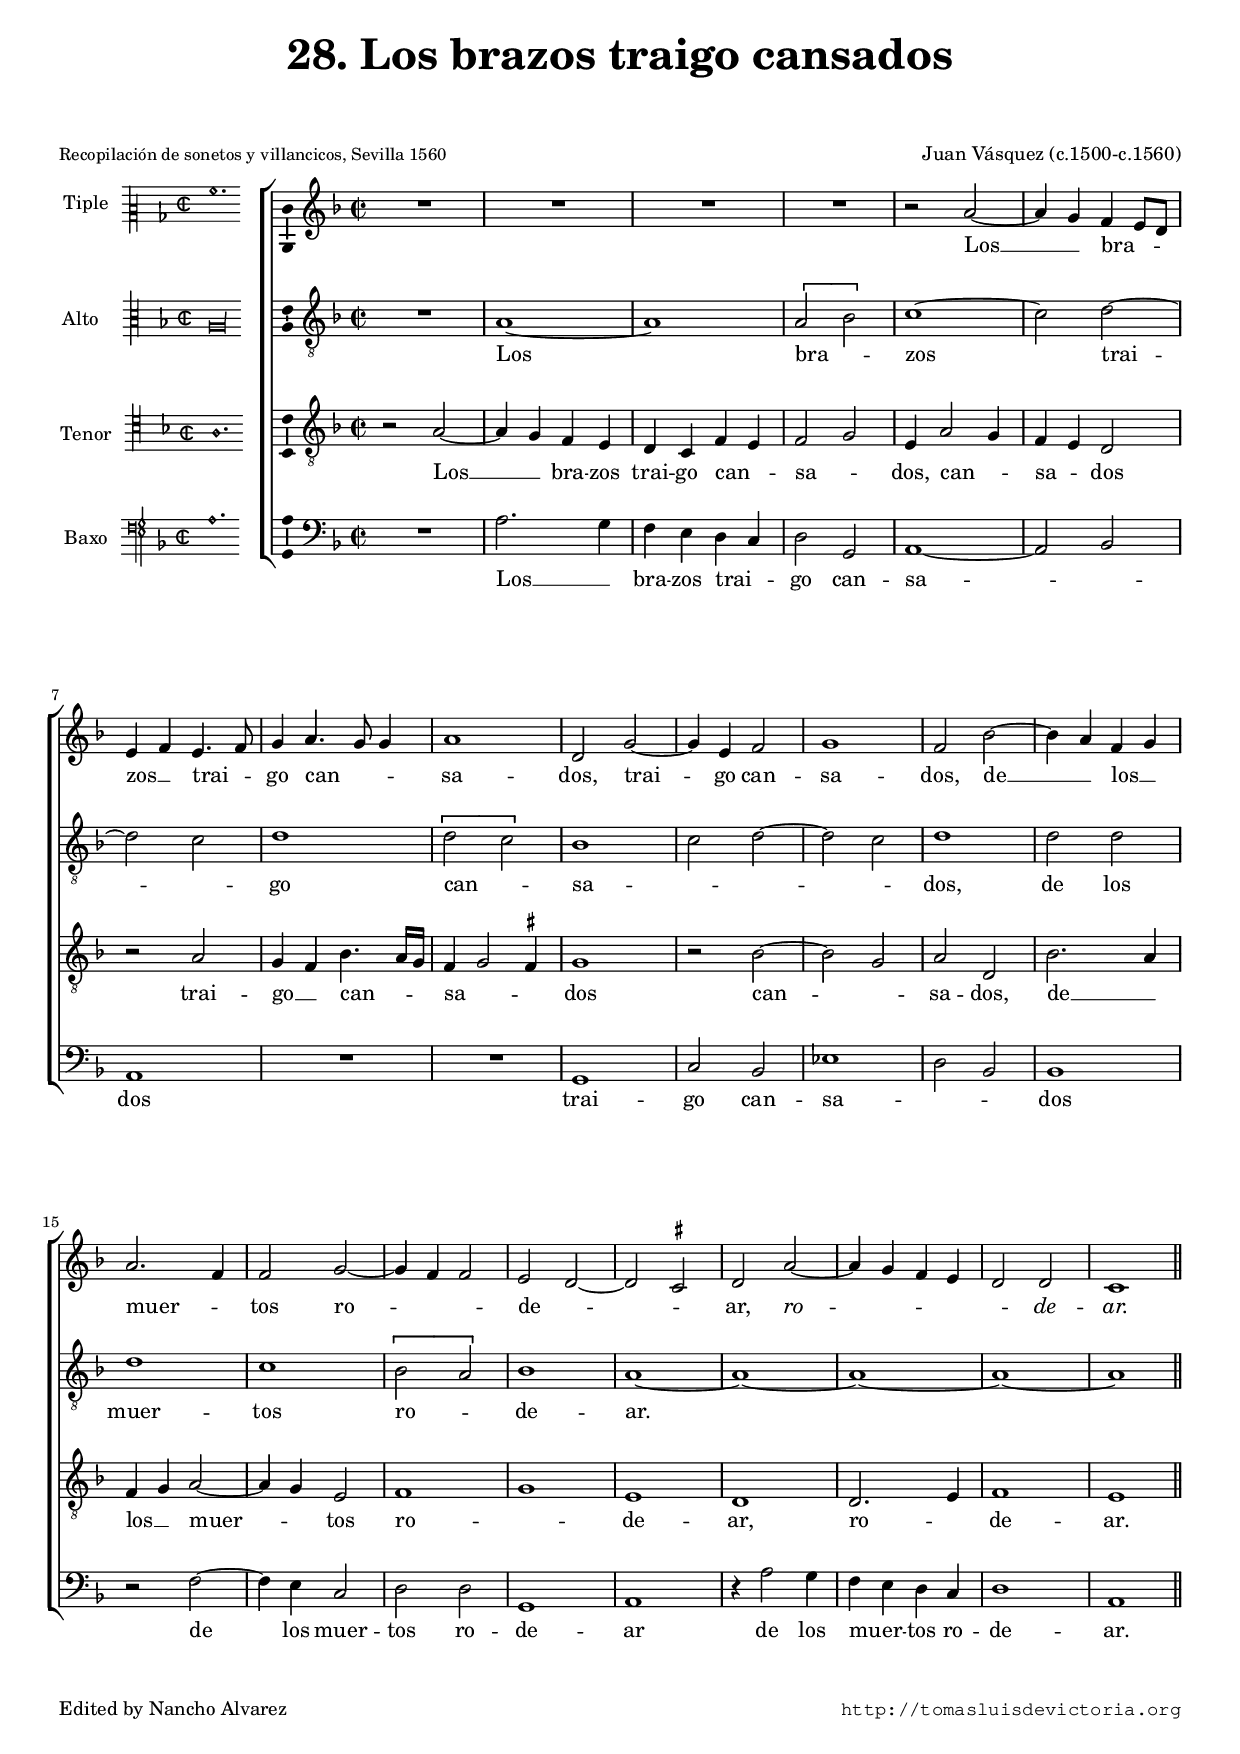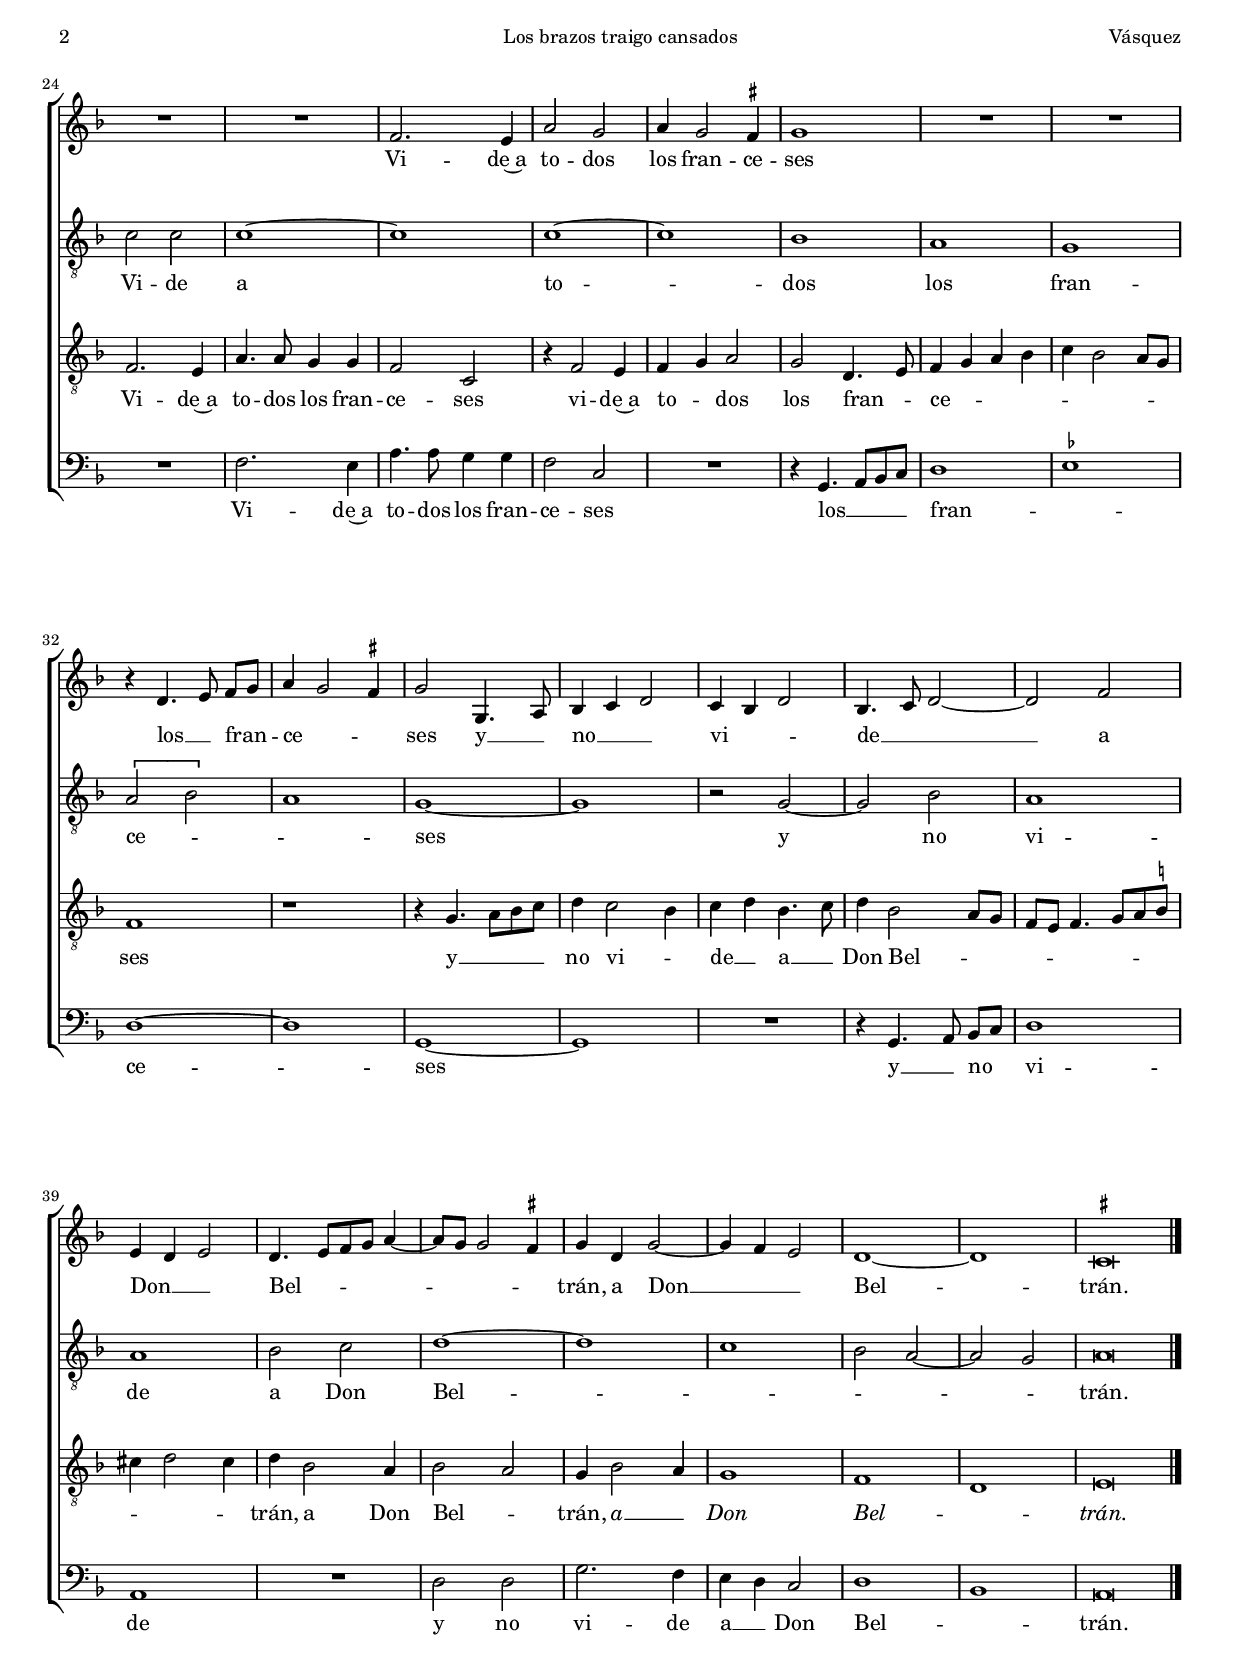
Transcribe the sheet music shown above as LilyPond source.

\version "2.18.0"

#(set-default-paper-size "a4")
#(set-global-staff-size 16.6)
#(ly:set-option 'point-and-click #f)
%mobile -s15.5 -i3.4

italicas=\override LyricText.font-shape = #'italic
rectas=\override LyricText.font-shape = #'upright
ss=\once \set suggestAccidentals = ##t
incipitwidth = 20
mtempo={\tempo 4 = 108}
mtempob={\tempo 4 = 54}

htitle="Los brazos traigo cansados"
hcomposer="Vásquez"

\header {
	title=\markup{\fontsize #3 "28. Los brazos traigo cansados"}
	%subtitle=\markup{""}
	subsubtitle=\markup{\null \vspace #2 }
        composer = \markup{"Juan Vásquez (c.1500-c.1560)"}
        pdfauthor=\composer
        %opus="(-)"
	poet=\markup{\smaller "Recopilación de sonetos y villancicos, Sevilla 1560"} 
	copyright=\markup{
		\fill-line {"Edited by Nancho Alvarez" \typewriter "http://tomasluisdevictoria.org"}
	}
%	tagline=""
}

global={\key f \major \time 2/2 \skip 1*23
        \bar "||" \break
        \skip 1*23
        \bar "|."
}


cantus=\relative c''{
	R1*4
	r2 a ~
	a4 g f e8[ d]
	e4 f e4. f8
	g4 a4. g8 g4
	a1
	d,2 g ~
	g4 e f2
	g1
	f2 bes ~
	bes4 a f g
	a2. f4
	f2 g ~
	g4 f f2
	e d ~
	d \ss cis
	d2 a' ~
	a4 g f e 
	d2 d
	c1
	R1*2
	f2. e4
	a2 g
	a4 g2 \ss fis4
	g1
	R1*2
	r4 d4. e8 f[ g]
	a4 g2 \ss fis4
	g2 g,4. a8
	bes4 c d2
	c4 bes d2
	bes4. c8 d2 ~
	d f
	e4 d e2
	d4. e8[ f g] a4 ~
	a8[ g] g2 \ss fis4
	g4 d g2 ~
	g4 f e2
	d1 ~
	d
	\ss cis\breve*1/2
}

altus=\relative c'{
	R1
	a1 ~
	a
	\[a2 bes\]
	c1 ~
	c2 d ~
	d2 c
	d1
	\[d2 c\]
	bes1
	c2 d ~
	d c
	d1
	d2 d
	d1
	c
	\[bes2 a\]
	bes1
	a1 ~
	a ~
	a ~
	a ~
	a
	c2 c
	c1 ~
	c 
	c ~
	c
	bes1
	a
	g
	\[a2 bes\]
	a1
	g ~
	g 
	r2 g ~
	g bes
	a1
	a
	bes2 c
	d1 ~
	d
	c
	bes2 a2 ~
	a g
	a\breve*1/2
}

tenor=\relative c'{
	r2 a ~
	a4 g f e
	d c f e
	f2 g
	e4 a2 g4
	f e d2
	r2 a'
	g4 f bes4. a16[ g]
	f4 g2 \ss fis4
	g1
	r2 bes ~
	bes g
	a d,
	bes'2. a4
	f4 g a2 ~
	a4 g e2
	f1
	g
	e
	d
	d2. e4
	f1
	e
	f2. e4
	a4. a8 g4 g
	f2 c
	r4 f2 e4
	f g a2
	g2 d4. e8
	f4 g a bes
	c4 bes2 a8[ g]
	f1
	r1
	r4 g4. a8[ bes c]
	d4 c2 bes4
	c d bes4. c8
	d4 bes2 a8[ g]
	f[ e] f4. g8[ a \ss b]
	cis4 d2 cis4
	d4 bes2 a4
	bes2 a
	g4 bes2 a4
	g1
	f
	d
	e\breve*1/2
}

bassus=\relative c'{
	R1 % no está en el original
	a2. g4
	f e d c
	d2 g,
	a1 ~
	a2 bes
	a1
	R1*2
	g1 
	c2 bes
	ees1
	d2 bes
	bes1
	r2 f' ~
	f4 e c2
	d d
	g,1
	a
	r4 a'2 g4
	f e d c
	d1
	a
	R1
	f'2. e4
	a4. a8 g4 g
	f2 c
	R1
	r4 g4. a8[ bes c]
	d1
	\ss ees
	d1 ~
	d
	g, ~
	g
	R1
	r4 g4. a8 bes[ c]
	d1
	a
	R1
	d2 d
	g2. f4
	e d c2
	d1
	bes
	a\breve*1/2
}

textocantus=\lyricmode{
Los __ _ bra -- _ zos __ _ trai -- _ go can -- _ _ sa -- dos,
trai -- go can -- sa -- dos,
de __ _ los __ _ muer -- _ tos ro -- _ _ de -- _ _ ar,
\italicas
ro -- _ _ _ _ de -- ar.
\rectas
Vi -- de~a to -- dos los fran -- ce -- ses
los __ _ fran -- ce -- _ _ ses
y __ _ no __ _ _ vi -- _ _ de __ _ _ a
Don __ _ _ Bel -- _ _ _ _ trán,
a Don __ _ _ Bel -- trán.
}

textoaltus=\lyricmode{
Los bra -- _ zos trai -- _ go can -- _ sa -- _ _ _ dos,
de los muer -- tos ro -- _ de -- ar.
Vi -- de a to -- dos los fran -- ce -- _ _ ses
y no vi -- de a Don Bel -- _ _ _ _ trán.
}

textotenor=\lyricmode{
Los __ _ bra -- zos trai -- go can -- _ sa -- _ dos,
can -- _ sa -- _ dos
trai -- go __ _ can -- _ sa -- _ _ dos
can -- _ sa -- dos,
de __ _ los __ _ muer -- _ tos ro -- _ de -- ar,
ro -- _ de -- ar.
Vi -- de~a to -- dos los fran -- ce -- ses
vi -- de~a to -- _ dos los fran -- _ ce -- _ _ _ _ _ _ ses
y __ _ no vi -- _ de __ _ a __ _ Don Bel -- _ _ _ _ _ _ _ trán,
a Don Bel -- _ trán,
\italicas
a __ _ Don Bel -- _ trán.
}

textobassus=\lyricmode{
Los __ _ bra -- zos trai -- _ go can -- sa -- _ dos
trai -- go can -- sa -- _ _ dos
de los muer -- tos ro -- de -- ar
de los muer -- _ tos ro -- de -- ar.
Vi -- de~a to -- dos los fran -- ce -- ses
los __ _ fran -- _ ce -- ses
y __ _ no vi -- de
y no vi -- de a __ _ Don Bel -- _ trán.
}


incipitcantus=\markup{
	\score{
		{ 
		\set Staff.instrumentName="Tiple  "
		\override NoteHead.style = #'neomensural
		\override Staff.TimeSignature.style = #'neomensural
		\cadenzaOn 
		\clef "petrucci-c2"
		\key f \major
		\time 2/2
		a'1.
		} 

	\layout { line-width=\incipitwidth indent = 0 }
	}
}

incipitaltus=\markup{
	\score{
		{ 
		\set Staff.instrumentName="Alto    "
		\override NoteHead.style = #'neomensural 
		\override Staff.TimeSignature.style = #'neomensural
		\cadenzaOn 
		\clef "petrucci-c3"
		\key f \major
		\time 2/2
                a\longa*3/8
		} 
	\layout { line-width=\incipitwidth indent = 0 }
	}
}


incipittenor=\markup{
	\score{
		{ 
		\set Staff.instrumentName="Tenor  "
		\override NoteHead.style = #'neomensural 
		\override Staff.TimeSignature.style = #'neomensural
		\cadenzaOn 
		\clef "petrucci-c4"
		\key f \major
		\time 2/2
                a1.
		} 
	\layout { line-width=\incipitwidth indent=0 }
	}
}

incipitbassus=\markup{
	\score{
		{ 
		\set Staff.instrumentName="Baxo  "
		\override NoteHead.style = #'neomensural
		\override Staff.TimeSignature.style = #'neomensural
		\cadenzaOn 
		\clef "petrucci-f4"
		\key f \major
		\time 2/2
                a1.
		} 
	\layout { line-width=\incipitwidth indent = 0 }
	}
}

%\layout {
%       \context {\Voice
%               \remove Ligature_bracket_engraver
%               \consists Mensural_ligature_engraver
%       }
%       line-width=\incipitwidth
%       indent = 0
%}

\score {\transpose c' c'{
\new ChoirStaff<<

	\new Staff <<\global
	\new Voice="v1" {
		\set Staff.instrumentName=\incipitcantus
		\clef "treble"
		\cantus }
	\new Lyrics \lyricsto "v1" {\textocantus }
	>>

	\new Staff <<\global
	\new Voice="v2" {
		\set Staff.instrumentName=\incipitaltus
		\clef "G_8"
		\altus }
	\new Lyrics \lyricsto "v2" {\textoaltus }
	>>
	
	\new Staff <<\global
	\new Voice="v3" {
		\set Staff.instrumentName=\incipittenor
		\clef "G_8"
		\tenor }
	\new Lyrics \lyricsto "v3" {\textotenor }
	>>

	\new Staff <<\global
	\new Voice="v4" {
		\set Staff.instrumentName=\incipitbassus
		\clef "bass"
		\bassus }
	\new Lyrics \lyricsto "v4" {\textobassus }
	>>
	
>>

	} % transpose

\layout{ 
	\context {\Lyrics 
		\override VerticalAxisGroup.staff-affinity = #UP
		\override VerticalAxisGroup.nonstaff-relatedstaff-spacing =
			#'((basic-distance . 0) (minimum-distance . 0) (padding . 1))
		\override LyricText.font-size = #1.2
		\override LyricHyphen.minimum-distance = #0.5
	}
	\context {\Score 
		tempoHideNote = ##t
		\override BarNumber.padding = #2 
	}
	\context {\Voice 
		%melismaBusyProperties = #'()
		autoBeaming = ##f
	}
	\context {\Staff 
                %\RemoveEmptyStaves
                %\override VerticalAxisGroup.remove-first = ##t
		\override VerticalAxisGroup.staff-staff-spacing =
			#'((basic-distance . 11) (minimum-distance . 0) (padding . 1))
		\consists Ambitus_engraver 
		\override LigatureBracket.padding = #1
	}
}

%\midi { \mtempo }

}


\paper{
	evenHeaderMarkup=\markup  \fill-line { \fromproperty #'page:page-number-string \htitle \hcomposer }
	oddHeaderMarkup= \markup  \fill-line { \on-the-fly #not-first-page \hcomposer \on-the-fly #not-first-page \htitle \on-the-fly #not-first-page \fromproperty #'page:page-number-string }
	%system-count=20
	%page-count = 8
	%systems-per-page = 3
	ragged-last-bottom = ##f
	indent=3.6\cm
	system-system-spacing =
	#'((basic-distance . 20) (minimum-distance . 0) (padding . 5))
	top-system-spacing = % header
	#'((basic-distance . 9) (minimum-distance . 0) (padding . 0))
	last-bottom-spacing = % footer
	#'((basic-distance . 13) (minimum-distance . 0) (padding . 0))
	markup-system-spacing.padding = #1.5
}
